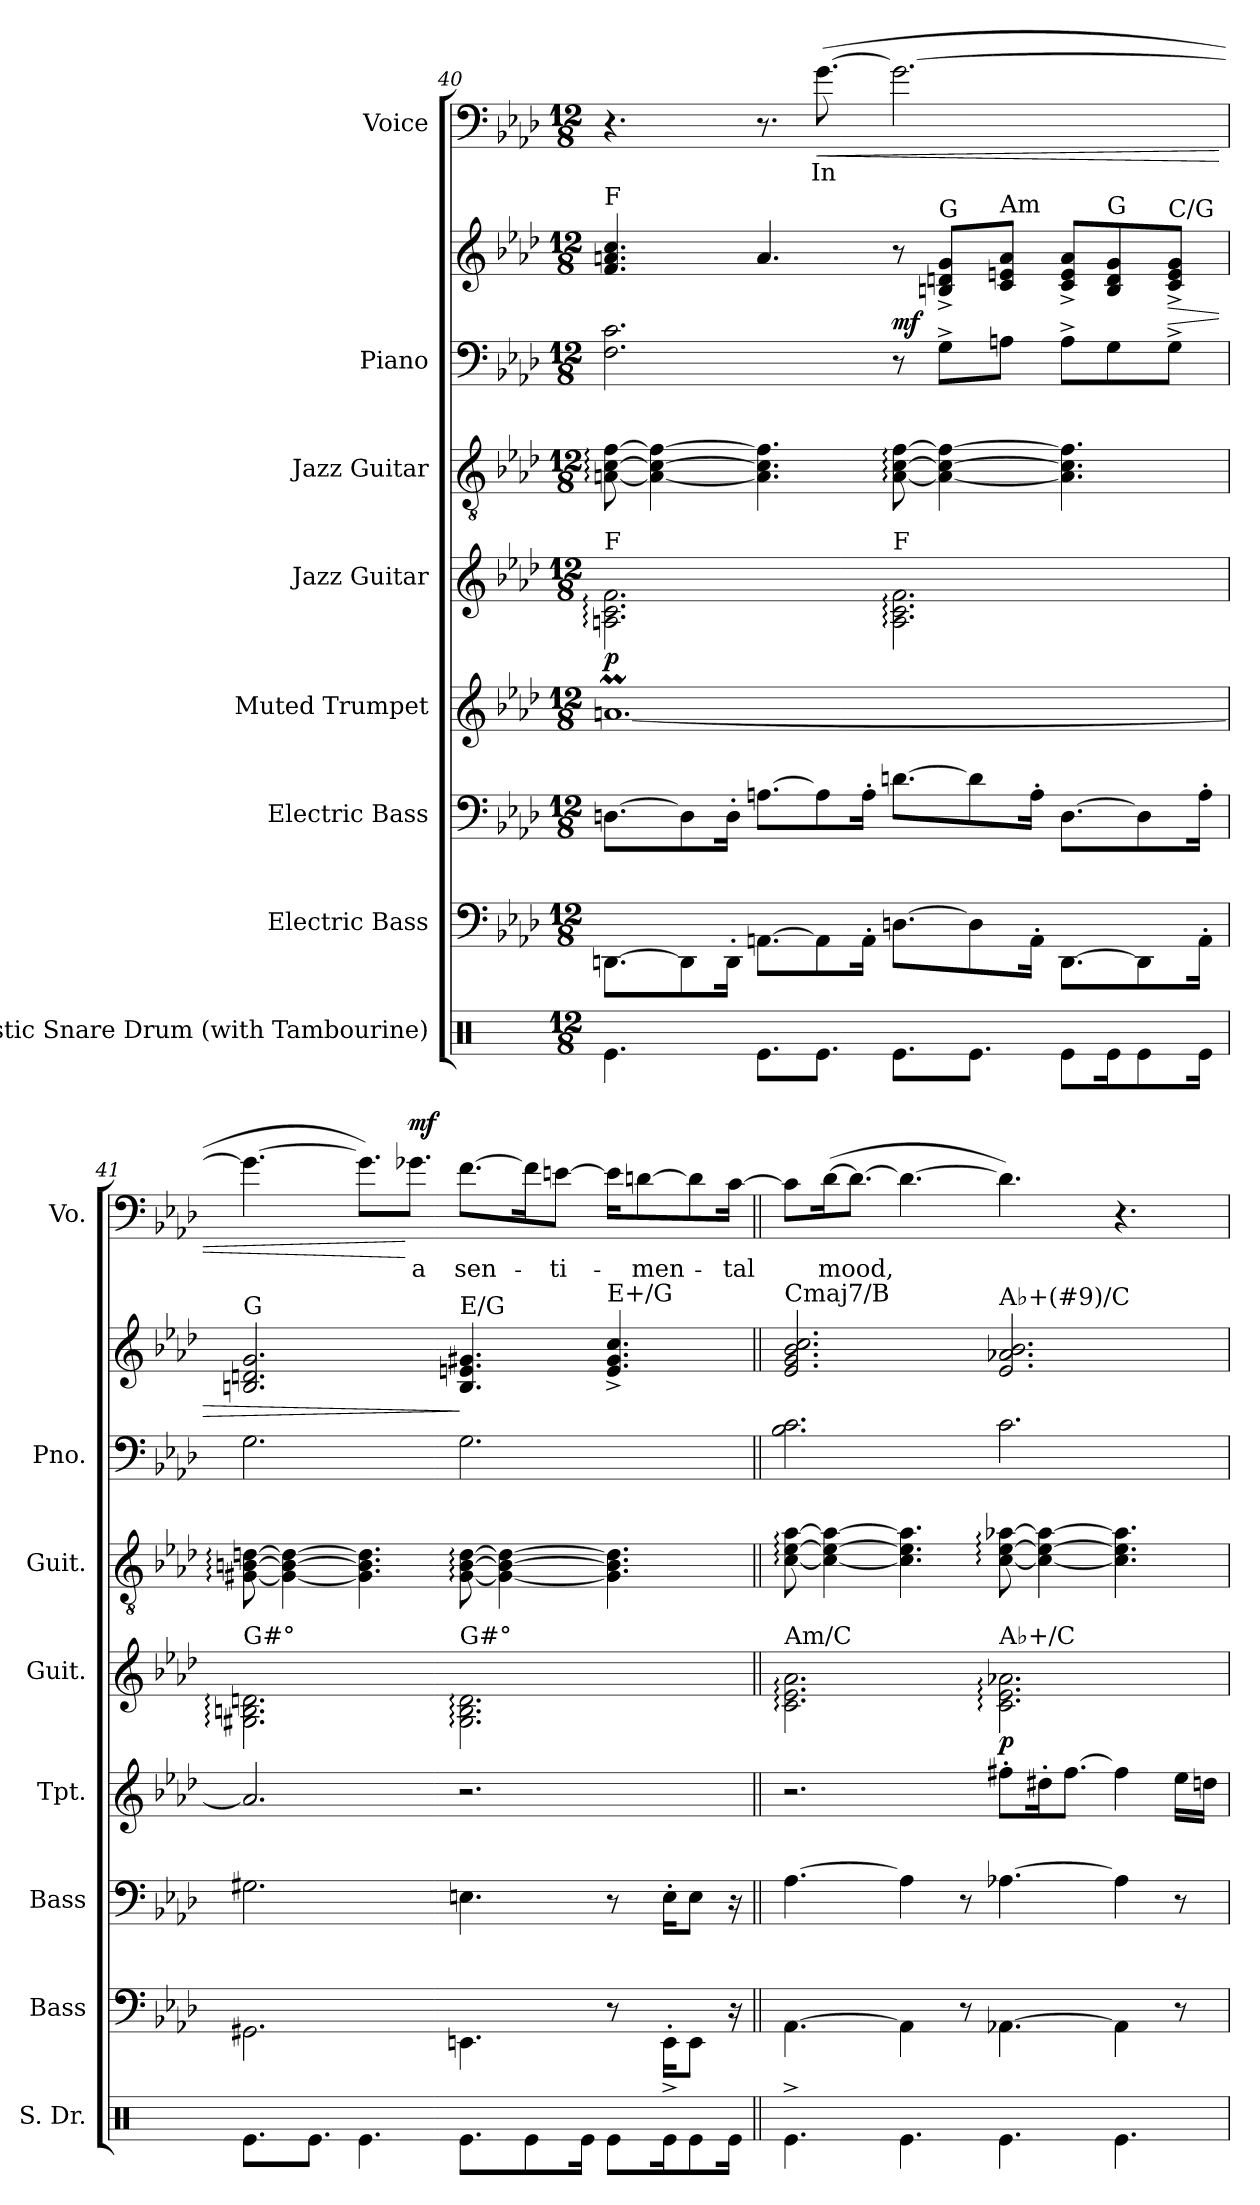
**kern	**kern	**kern	**kern	**dynam	**kern	**kern	**kern	**kern	**dynam	**kern	**text	**dynam
*part8	*part7	*part6	*part5	*part5	*part4	*part3	*part2	*part2	*part2	*part1	*part1	*part1
*staff9	*staff8	*staff7	*staff6	*staff6	*staff5	*staff4	*staff3	*staff2	*staff2/3	*staff1	*staff1	*staff1
*I"Acoustic Snare Drum (with Tambourine)	*I"Electric Bass	*I"Electric Bass	*I"Muted Trumpet	*	*I"Jazz Guitar	*I"Jazz Guitar	*I"Piano	*	*	*I"Voice	*	*
*I'S. Dr.	*I'Bass	*I'Bass	*I'Tpt.	*	*I'Guit.	*I'Guit.	*I'Pno.	*	*	*I'Vo.	*	*
!!LO:PB:g=z
*clefX	*	*clefF4	*clefG2	*	*	*clefGv2	*clefF4	*clefG2	*	*clefF4	*	*
*	*ITrd7c12	*ITrd7c12	*ITrd1c2	*	*	*	*	*	*	*	*	*
*k[]	*k[b-e-a-d-]	*k[b-e-a-d-]	*k[b-e-a-d-g-c-]	*	*k[b-e-a-d-]	*k[b-e-a-d-]	*k[b-e-a-d-]	*k[b-e-a-d-]	*	*k[b-e-a-d-]	*	*
*M12/8	*M12/8	*M12/8	*M12/8	*	*M12/8	*M12/8	*M12/8	*M12/8	*	*M12/8	*	*
=40	=40	=40	=40	=40	=40	=40	=40	=40	=40	=40	=40	=40
!	!	!	!	!	!	!	!	!LO:TX:a:t=F	!	!	!	!
!	!	!	!	!	!LO:TX:a:t=F	!	!	!	!	!	!	!
!	!	!	!	!LO:DY:a	!	!	!	!	!	!	!	!
4.Re\	[8.DDDn\L	[8.DDn\L	[1.gnm	p	2.A\: 2.c\: 2.f\:	[8An\: [8c\: [8f\:	2.F\ 2.c\	4.f/ 4.an/ 4.cc/	.	4.r	.	.
.	.	.	.	.	.	4A\_ 4c\_ 4f\_	.	.	.	.	.	.
.	8DDD\]	8DD\]	.	.	.	.	.	.	.	.	.	.
.	16DDD'\Jk	16DD'\Jk	.	.	.	.	.	.	.	.	.	.
8.Re\L	[8.AAAn\L	[8.AAn\L	.	.	.	4.A\] 4.c\] 4.f\]	.	4.a/	.	8.r	.	.
!	!	!	!	!	!	!	!	!	!	!	!LO:LY:b	!LO:HP:b
!	!	!	!	!	!	!	!	!	!	!	!	!LO:DY:n=1:a
8.Re\J	8AAA\]	8AA\]	.	.	.	.	.	.	.	([8.g\	In	< other-dynamics
.	16AAA'\Jk	16AA'\Jk	.	.	.	.	.	.	.	.	.	.
!	!	!	!	!	!LO:TX:a:t=F	!	!	!	!	!	!	!
!	!	!	!	!	!	!	!	!	!LO:DY:a=2	!	!	!
8.Re\L	[8.DDn\L	[8.Dn\L	.	.	2.A\: 2.c\: 2.f\:	[8A\: [8c\: [8f\:	8r	8r	mf	2.g\_	.	.
!	!	!	!	!	!	!	!	!LO:TX:a:t=G	!	!	!	!
.	.	.	.	.	.	4A\_ 4c\_ 4f\_	8G^\L	8Bn/^ 8dn/^ 8g/^L	.	.	.	.
8.Re\J	8DD\]	8D\]	.	.	.	.	.	.	.	.	.	.
!	!	!	!	!	!	!	!	!LO:TX:a:t=Am	!	!	!	!
.	.	.	.	.	.	.	8An\J	8c/ 8en/ 8a/J	.	.	.	.
.	16AAA'\Jk	16AA'\Jk	.	.	.	.	.	.	.	.	.	.
8Re\L	[8.DDD\L	[8.DD\L	.	.	.	4.A\] 4.c\] 4.f\]	8A^\L	8c/^ 8e/^ 8a/^L	.	.	.	.
!	!	!	!	!	!	!	!	!LO:TX:a:t=G	!	!	!	!
16Re\K	.	.	.	.	.	.	8G\	8B/ 8d/ 8g/	.	.	.	.
8Re\	8DDD\]	8DD\]	.	.	.	.	.	.	.	.	.	.
!	!	!	!	!	!	!	!	!LO:TX:a:t=C/G	!	!	!	!
!	!	!	!	!	!	!	!	!	!LO:HP:b	!	!	!
.	.	.	.	.	.	.	8G^\J	8c/^ 8e/^ 8g/^J	>	.	.	.
16Re\Jk	16AAA'\Jk	16AA'\Jk	.	.	.	.	.	.	.	.	.	.
=41	=41	=41	=41	=41	=41	=41	=41	=41	=41	=41	=41	=41
!	!	!	!	!	!	!	!	!LO:TX:a:t=G	!	!	!	!
!	!	!	!	!	!LO:TX:a:t=G#°	!	!	!	!	!	!	!
8.Re\L	2.GGG#X\	2.GG#X\	2.g/]	.	2.G#X\: 2.Bn\: 2.dn\:	[8G#X\: [8Bn\: [8dn\:	2.G\	2.Bn/ 2.dn/ 2.g/	.	4.g\_	.	.
.	.	.	.	.	.	4G#\_ 4B\_ 4d\_	.	.	.	.	.	.
8.Re\J	.	.	.	.	.	.	.	.	.	.	.	.
4.Re\	.	.	.	.	.	4.G#\] 4.B\] 4.d\]	.	.	.	8.g\L])	.	.
!	!	!	!	!	!	!	!	!	!	!	!LO:LY:b	!LO:DY:n=1:a
.	.	.	.	.	.	.	.	.	.	8.g-X\J	a	[ mf
!	!	!	!	!	!	!	!	!LO:TX:a:t=E/G	!	!	!	!
!	!	!	!	!	!LO:TX:a:t=G#°	!	!	!	!	!	!	!
!	!	!	!	!	!	!	!	!	!	!	!LO:LY:b	!
8.Re\L	4.EEEn\	4.EEn\	2.r	.	2.G#\: 2.B\: 2.d\:	[8G#\: [8B\: [8d\:	2.G\	4.B/ 4.en/ 4.g#X/	]	[8.f\L	sen-	.
.	.	.	.	.	.	4G#\_ 4B\_ 4d\_	.	.	.	.	.	.
8Re\	.	.	.	.	.	.	.	.	.	16f\K]	.	.
!	!	!	!	!	!	!	!	!	!	!	!LO:LY:b	!
.	.	.	.	.	.	.	.	.	.	[8en\J	-ti-	.
16Re\Jk	.	.	.	.	.	.	.	.	.	.	.	.
!	!	!	!	!	!	!	!	!LO:TX:a:t=E+/G	!	!	!	!
8Re\L	8r	8r	.	.	.	4.G#\] 4.B\] 4.d\]	.	4.e/^ 4.g#/^ 4.cc/^	.	16e\KL]	.	.
!	!	!	!	!	!	!	!	!	!	!	!LO:LY:b	!
.	.	.	.	.	.	.	.	.	.	[8dn\	-men-	.
16Re^\K	16EEE'\KL	16EE'\KL	.	.	.	.	.	.	.	.	.	.
8Re\	8EEE\J	8EE\J	.	.	.	.	.	.	.	8d\]	.	.
!	!	!	!	!	!	!	!	!	!	!	!LO:LY:b	!
16Re\Jk	16r	16r	.	.	.	.	.	.	.	[16c\Jk	-tal	.
!!LO:PB:g=z
=42||	=42||	=42||	=42||	=42||	=42||	=42||	=42||	=42||	=42||	=42||	=42||	=42||
*	*k[]	*k[]	*k[b-e-]	*	*k[]	*k[]	*k[]	*k[]	*	*k[]	*	*
!	!	!	!	!	!	!	!	!LO:TX:a:t=Cmaj7/B	!	!	!	!
!	!	!	!	!	!LO:TX:a:t=Am/C	!	!	!	!	!	!	!
4.Re^\	[4.AAA\	[4.AA\	2.r	.	2.c\: 2.e\: 2.a\:	[8c\: [8e\: [8a\:	2.B\ 2.c\	2.e/ 2.g/ 2.b/ 2.cc/	.	8c\L]	.	.
!	!	!	!	!	!	!	!	!	!	!	!LO:LY:b	!
.	.	.	.	.	.	4c\_ 4e\_ 4a\_	.	.	.	([16d\K	mood,	.
.	.	.	.	.	.	.	.	.	.	8.d\J_	.	.
4.Re\	4AAA\]	4AA\]	.	.	.	4.c\] 4.e\] 4.a\]	.	.	.	4.d\_	.	.
.	8r	8r	.	.	.	.	.	.	.	.	.	.
!	!	!	!	!	!	!	!	!LO:TX:a:t=A♭+(#9)/C	!	!	!	!
!	!	!	!	!	!LO:TX:a:t=A♭+/C	!	!	!	!	!	!	!
!	!	!	!	!LO:DY:a	!	!	!	!	!	!	!	!
4.Re\	[4.AAA-X\	[4.AA-X\	8een'\L	p	2.c\: 2.e\: 2.a-\:	[8c\: [8e\: [8a-X\:	2.c\	2.e/ 2.a-X/ 2.b/	.	4.d\])	.	.
.	.	.	16cc#X'\K	.	.	4c\_ 4e\_ 4a-\_	.	.	.	.	.	.
.	.	.	[8.ee\J	.	.	.	.	.	.	.	.	.
4.Re\	4AAA-\]	4AA-\]	4ee\]	.	.	4.c\] 4.e\] 4.a-\]	.	.	.	4.r	.	.
.	8r	8r	16dd\LL	.	.	.	.	.	.	.	.	.
.	.	.	16ccn\JJ	.	.	.	.	.	.	.	.	.
=	=	=	=	=	=	=	=	=	=	=	=	=
*-	*-	*-	*-	*-	*-	*-	*-	*-	*-	*-	*-	*-
